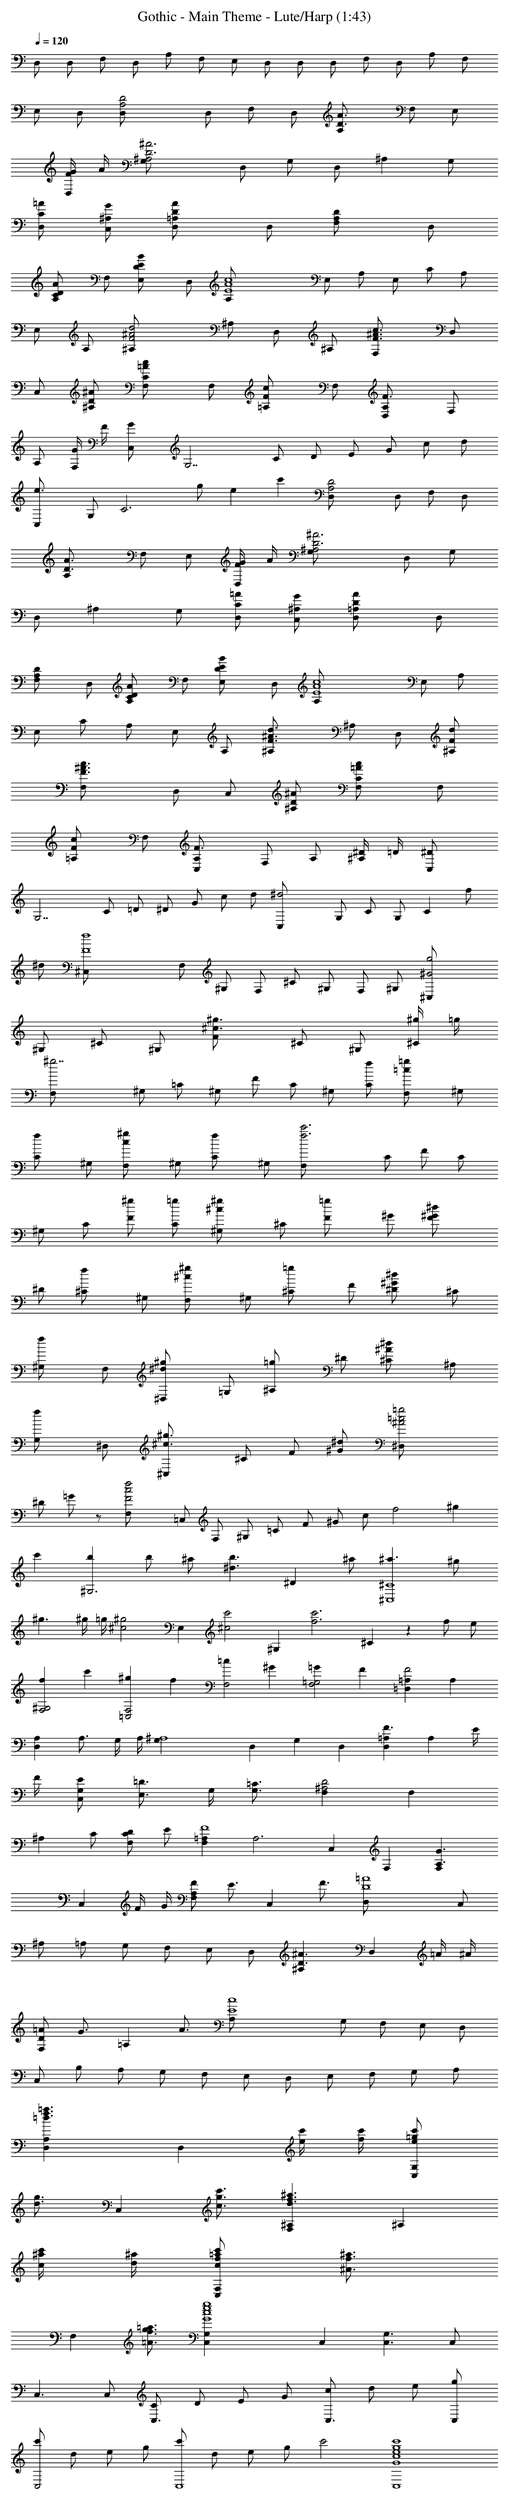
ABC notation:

X:1
T:Gothic - Main Theme - Lute/Harp (1:43)
L:1/4
Q:120
K:C
D,/2 D,/2 F,/2 D,/2 A,/2 F,/2 E,/2 D,/2 D,/2 D,/2 F,/2 D,/2 A,/2 F,/2
E,/2 D,/2 [A,2D2D,/2] D,/2 F,/2 D,/2 [D3/2A3/2A,/2] F,/2 E,/2
[F/4G/4D,/2] A/4 [^A,2D3^A3G,/2] D,/2 G,/2 D,/2 [^A,z/2] G,/2
[C/2=A/2D,/2] [^A,/2G/2C,/2] [=A,DAD,/2] D,/2 [A,DF,/2] D,/2
[CDAA,/2] F,/2 [DEBE,/2] D,/2 [E4A4c4A,/2] E,/2 A,/2 E,/2 C/2 A,/2
E,/2 A,/2 [F2^A2d2^A,/2] ^A,/2 D,/2 ^A,/2 [F3/2^A3/2c3/2F,/2] D,/2
C,/2 [D/2^A/2^A,/2] [C=AcF,/2] F,/2 [Fc=A,/2] F,/2 [A,F3/2D,/2] F,/2
A,/2 [G/4F,/2] F/4 [GC,/2] [G,7/2z/2] C/2 D/2 E/2 G/2 c/2 d/2
[e3/2C,/2] G,/2 [C3z/2] g/2 e c' [A,2D2D,/2] D,/2 F,/2 D,/2
[D3/2A3/2A,/2] F,/2 E,/2 [F/4G/4D,/2] A/4 [^A,2D3^A3G,/2] D,/2 G,/2
D,/2 [^A,z/2] G,/2 [C/2=A/2D,/2] [^A,/2G/2C,/2] [=A,DAD,/2] D,/2
[A,DF,/2] D,/2 [CDAA,/2] F,/2 [DEBE,/2] D,/2 [E4A4c4A,/2] E,/2 A,/2
E,/2 C/2 A,/2 E,/2 A,/2 [F3/2^A3/2d3/2^A,/2] ^A,/2 D,/2 [F/2d/2^A,/2]
[F3/2^A3/2c3/2F,/2] D,/2 C,/2 [D/2^A/2^A,/2] [C=AcF,/2] F,/2
[Fc=A,/2] F,/2 [A,F3/2C,/2] F,/2 A,/2 [^D/4^A,/2] =D/4 [^DC,/2]
[G,7/2z/2] C/2 =D/2 ^D/2 G/2 c/2 d/2 [^d2C,/2] G,/2 C/2 G,/2 C f/2
^d/2 [F4f4^C,/2] F,/2 ^G,/2 F,/2 ^C/2 ^G,/2 F,/2 ^G,/2 [^G2g2^C,/2]
^G,/2 ^C/2 ^G,/2 [^c3/2^g3/2F/2] ^C/2 ^G,/2 [^g/4^C/2] =g/4
[^g7/2F,/2] ^G,/2 =C/2 ^G,/2 F/2 C/2 ^G,/2 [f/2C/2] [=c=gF,/2] ^G,/2
[fC/2] ^G,/2 [c^gF,/2] ^G,/2 [fC/2] ^G,/2 [f3c'3F,/2] C/2 F/2 C/2
^G,/2 C/2 [^g/2F/2] [=g/2C/2] [^c^g^G,/2] ^C/2 [=gF/2] ^G/2 [^G^dF/2]
^D/2 [f^C/2] ^G,/2 [^c^gF,/2] ^G,/2 [=g^C/2] F/2 [^G^d^D/2] ^C/2
[f^G,/2] F,/2 [^d^g^D,/2] =G,/2 [=g^A,/2] ^D/2 [^A^d^C/2] ^A,/2
[fG,/2] ^D,/2 [^c3/2^g3/2^C,/2] ^C/2 F/2 [^G/2^d/2] [^A2=c2=g2^D,/2]
^D/2 =G/2 z/2 [F2c2f2F,/2] =C,/2 F,/2 ^G,/2 =C/2 F/2 ^G/2 c/2 f2 ^g
c' [b^G,3] b/2 ^a/2 [^d3/2b3/2z] [^Dz/2] ^a/2 [^a3/2^C,4^C4] ^g/2
^g3/2 ^g/4 =g/4 [^c2^g2z] E, [^c2c'2z] ^G, [f3c'3z] ^C z f/2 e/2
[fF,2^G,2] c' [^gF,2=C,2] f [=cF,2] ^G [=GF,2=G,2] F [=A,F2=D,] A,
[A,D,] [A,3/4z/2] G,/4 A,/4 [^A,4G,] D, G, D, [=A,F3/2D,] [A,z/2] E/4
F/4 [G,/2E/2C,] [E,3/4=D3/4z/2] G,/4 [G,3/4=C3/4] [F,^A,2D2] F,
[^A,z/2] C/2 [C/2D/2F,] E/2 [=A,F4F,] [A,3z] C, F, [A,3/2G3/2F,]
[C,z/2] F/4 G/4 [A,/2F/2F,] [E3/4z/2] [C,z/4] F3/4 [D4=A4D,/2] C,/2
^A,/2 =A,/2 G,/2 F,/2 E,/2 D,/2 [D3/2^A3/2^A,] [D,z/2] =A/4 ^A/4
[D/2=A/2F,] [G3/4z/2] [=A,z/4] A3/4 [E4c4A,/2] G,/2 F,/2 E,/2 D,/2
C,/2 B,/2 A,/2 G,/2 F,/2 E,/2 D,/2 E,/2 F,/2 G,/2 A,/2
[f3/2=a3/2=d3/2D,A,] [D,z/2] [e/4c'/4] [f/4c'/4] [e/2=g/2c'/2C,G,]
[d3/4g3/4z/2] [C,z/4] [c3/4g3/4c'3/4] [d3/2f3/2^a3/2^A,F,] [^A,z/2]
[c/4^a/4c'/4] [d/4^a/4] [c/2f/2=a/2c'/2F,C,] [^A3/4f3/4^a3/4z/2]
[F,z/4] [=A3/4f3/4g3/4=a3/4] [G4c4e4g4C,G,] C, [C,3/2G,3/2] C,/2
C,3/2 C,/2 [C/2C,3/2] D/2 E/2 G/2 [c/2C,3/2] d/2 e/2 [g/2C,/2]
[c'/2C,2] d/2 e/2 g/2 [c'/2C,4] d/2 e/2 g/2 c'2 [G4c4e4g4c'4C,4]
